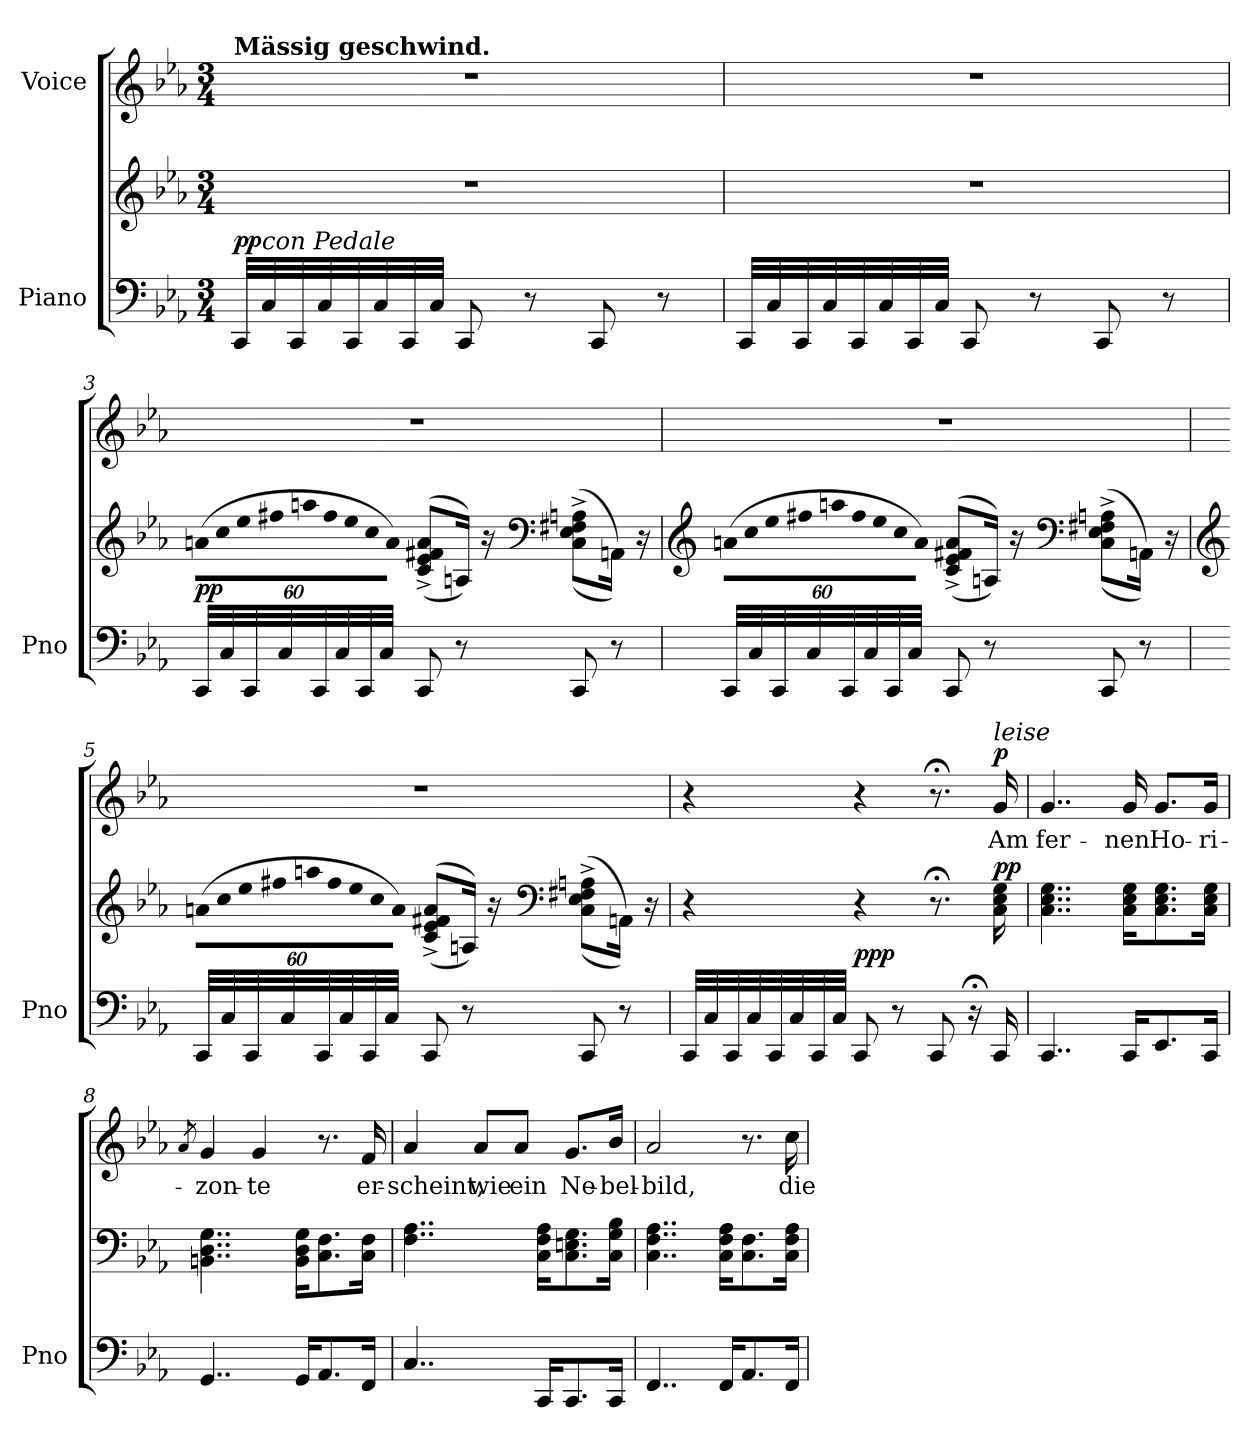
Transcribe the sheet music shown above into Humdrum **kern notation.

**kern	**kern	**dynam	**kern	**text	**dynam
*part2	*part2	*part2	*part1	*part1	*part1
*staff3	*staff2	*staff2/3	*staff1	*staff1	*staff1
*I"Piano	*	*	*I"Voice	*	*
*I'Pno	*	*	*	*	*
*clefF4	*clefG2	*	*clefG2	*	*
*k[b-e-a-]	*k[b-e-a-]	*	*k[b-e-a-]	*	*
*M3/4	*M3/4	*	*M3/4	*	*
=1	=1	=1	=1	=1	=1
!	!	!	!LO:TX:a:B:t=Mässig geschwind.	!	!
!	!	!LO:DY:a=2	!	!	!
32CC/LLL	2.r	pp	2.r	.	.
!LO:TX:a:i:t=con Pedale	!	!	!	!	!
32C/	.	.	.	.	.
32CC/	.	.	.	.	.
32C/	.	.	.	.	.
32CC/	.	.	.	.	.
32C/	.	.	.	.	.
32CC/	.	.	.	.	.
32C/JJJ	.	.	.	.	.
8CC/	.	.	.	.	.
8r	.	.	.	.	.
8CC/	.	.	.	.	.
8r	.	.	.	.	.
=2	=2	=2	=2	=2	=2
32CC/LLL	2.r	.	2.r	.	.
32C/	.	.	.	.	.
32CC/	.	.	.	.	.
32C/	.	.	.	.	.
32CC/	.	.	.	.	.
32C/	.	.	.	.	.
32CC/	.	.	.	.	.
32C/JJJ	.	.	.	.	.
8CC/	.	.	.	.	.
8r	.	.	.	.	.
8CC/	.	.	.	.	.
8r	.	.	.	.	.
=3	=3	=3	=3	=3	=3
*	*Xbrackettup	*	*	*	*
!	!LO:N:vis=32	!LO:DY:a=2	!	!	!
32CC/LLL	(1920%53an\LLL	pp	2.r	.	.
!	!LO:N:vis=32	!	!	!	!
.	1920%53cc\	.	.	.	.
32C/	.	.	.	.	.
!	!LO:N:vis=32	!	!	!	!
.	1920%53ee-\	.	.	.	.
32CC/	.	.	.	.	.
!	!LO:N:vis=32	!	!	!	!
.	1920%53ff#X\	.	.	.	.
32C/	.	.	.	.	.
!	!LO:N:vis=32	!	!	!	!
.	1920%53aan\	.	.	.	.
32CC/	.	.	.	.	.
!	!LO:N:vis=32	!	!	!	!
.	1920%53ff#\	.	.	.	.
32C/	.	.	.	.	.
!	!LO:N:vis=32	!	!	!	!
.	1920%53ee-\	.	.	.	.
32CC/	.	.	.	.	.
!	!LO:N:vis=32	!	!	!	!
.	1920%53cc\	.	.	.	.
32C/JJJ	.	.	.	.	.
!	!LO:N:vis=32	!	!	!	!
.	1920%53a\JJJ)	.	.	.	.
.	640ryy	.	.	.	.
8CC/	((8c/^ 8e-/^ 8f#X/^ 8a/^L	.	.	.	.
8r	16An/Jk))	.	.	.	.
.	16r	.	.	.	.
*	*clefF4	*	*	*	*
8CC/	((8C\^ 8E-\^ 8F#X\^ 8An\^L	.	.	.	.
8r	16AAn\Jk))	.	.	.	.
.	16r	.	.	.	.
!!LO:LB:g=z
=4	=4	=4	=4	=4	=4
*	*clefG2	*	*	*	*
!	!LO:N:vis=32	!	!	!	!
32CC/LLL	(1920%53an\LLL	.	2.r	.	.
!	!LO:N:vis=32	!	!	!	!
.	1920%53cc\	.	.	.	.
32C/	.	.	.	.	.
!	!LO:N:vis=32	!	!	!	!
.	1920%53ee-\	.	.	.	.
32CC/	.	.	.	.	.
!	!LO:N:vis=32	!	!	!	!
.	1920%53ff#X\	.	.	.	.
32C/	.	.	.	.	.
!	!LO:N:vis=32	!	!	!	!
.	1920%53aan\	.	.	.	.
32CC/	.	.	.	.	.
!	!LO:N:vis=32	!	!	!	!
.	1920%53ff#\	.	.	.	.
32C/	.	.	.	.	.
!	!LO:N:vis=32	!	!	!	!
.	1920%53ee-\	.	.	.	.
32CC/	.	.	.	.	.
!	!LO:N:vis=32	!	!	!	!
.	1920%53cc\	.	.	.	.
32C/JJJ	.	.	.	.	.
!	!LO:N:vis=32	!	!	!	!
.	1920%53a\JJJ)	.	.	.	.
.	640ryy	.	.	.	.
8CC/	((8c/^ 8e-/^ 8f#X/^ 8a/^L	.	.	.	.
8r	16An/Jk))	.	.	.	.
.	16r	.	.	.	.
*	*clefF4	*	*	*	*
8CC/	((8C\^ 8E-\^ 8F#X\^ 8An\^L	.	.	.	.
8r	16AAn\Jk))	.	.	.	.
.	16r	.	.	.	.
=5	=5	=5	=5	=5	=5
*	*clefG2	*	*	*	*
!	!LO:N:vis=32	!	!	!	!
32CC/LLL	(1920%53an\LLL	.	2.r	.	.
!	!LO:N:vis=32	!	!	!	!
.	1920%53cc\	.	.	.	.
32C/	.	.	.	.	.
!	!LO:N:vis=32	!	!	!	!
.	1920%53ee-\	.	.	.	.
32CC/	.	.	.	.	.
!	!LO:N:vis=32	!	!	!	!
.	1920%53ff#X\	.	.	.	.
32C/	.	.	.	.	.
!	!LO:N:vis=32	!	!	!	!
.	1920%53aan\	.	.	.	.
32CC/	.	.	.	.	.
!	!LO:N:vis=32	!	!	!	!
.	1920%53ff#\	.	.	.	.
32C/	.	.	.	.	.
!	!LO:N:vis=32	!	!	!	!
.	1920%53ee-\	.	.	.	.
32CC/	.	.	.	.	.
!	!LO:N:vis=32	!	!	!	!
.	1920%53cc\	.	.	.	.
32C/JJJ	.	.	.	.	.
!	!LO:N:vis=32	!	!	!	!
.	1920%53a\JJJ)	.	.	.	.
.	640ryy	.	.	.	.
8CC/	((8c/^ 8e-/^ 8f#X/^ 8a/^L	.	.	.	.
8r	16An/Jk))	.	.	.	.
.	16r	.	.	.	.
*	*clefF4	*	*	*	*
8CC/	((8C\^ 8E-\^ 8F#X\^ 8An\^L	.	.	.	.
8r	16AAn\Jk))	.	.	.	.
.	16r	.	.	.	.
=6	=6	=6	=6	=6	=6
32CC/LLL	4r	.	4r	.	.
32C/	.	.	.	.	.
32CC/	.	.	.	.	.
32C/	.	.	.	.	.
32CC/	.	.	.	.	.
32C/	.	.	.	.	.
32CC/	.	.	.	.	.
32C/JJJ	.	.	.	.	.
!	!	!LO:DY:a=2	!	!	!
8CC/	4r	ppp	4r	.	.
8r	.	.	.	.	.
8CC/	8.r;<	.	8.r;<	.	.
16r;<	.	.	.	.	.
*	*	*	*MM45	*	*
!	!	!	!LO:TX:a:i:t=leise	!	!
!	!	!LO:DY:a	!	!LO:LY:b	!LO:DY:a
16CC/	16C\ 16E-\ 16G\	pp	16g/	Am	p
!!LO:LB:g=z
=7	=7	=7	=7	=7	=7
!	!	!	!	!LO:LY:b	!
4..CC/	4..C\ 4..E-\ 4..G\	.	4..g/	fer-	.
!	!	!	!	!LO:LY:b	!
16CC/KL	16C\ 16E-\ 16G\KL	.	16g/	-nen	.
!	!	!	!	!LO:LY:b	!
8.EE-/	8.C\ 8.E-\ 8.G\	.	8.g/L	Ho-	.
!	!	!	!	!LO:LY:b	!
16CC/Jk	16C\ 16E-\ 16G\Jk	.	16g/Jk	-ri-	.
=8	=8	=8	=8	=8	=8
.	.	.	8qa-/	.	.
!	!	!	!	!LO:LY:b	!
4..GG/	4..BBn\ 4..D\ 4..G\	.	4g/	-zon-	.
!	!	!	!	!LO:LY:b	!
.	.	.	4g/	te	.
16GG/KL	16BB\ 16D\ 16G\KL	.	.	.	.
8.AA-/	8.C\ 8.F\	.	8.r	.	.
!	!	!	!	!LO:LY:b	!
16FF/Jk	16C\ 16F\Jk	.	16f/	er-	.
=9	=9	=9	=9	=9	=9
!	!	!	!	!LO:LY:b	!
4..C/	4..F\ 4..A-\	.	4a-/	-scheint,	.
!	!	!	!	!LO:LY:b	!
.	.	.	8a-/L	wie	.
!	!	!	!	!LO:LY:b	!
.	.	.	8a-/J	ein	.
16CC/KL	16C\ 16F\ 16A-\KL	.	.	.	.
!	!	!	!	!LO:LY:b	!
8.CC/	8.C\ 8.En\ 8.G\	.	8.g/L	Ne-	.
!	!	!	!	!LO:LY:b	!
16CC/Jk	16C\ 16G\ 16B-\Jk	.	16b-/Jk	-bel-	.
=10	=10	=10	=10	=10	=10
!	!	!	!	!LO:LY:b	!
4..FF/	4..C\ 4..F\ 4..A-\	.	2a-/	-bild,	.
16FF/KL	16C\ 16F\ 16A-\KL	.	.	.	.
8.AA-/	8.C\ 8.F\	.	8.r	.	.
*	*	*	*MM40	*	*
!	!	!	!	!LO:LY:b	!
16FF/Jk	16C\ 16F\ 16A-\Jk	.	16cc\	die	.
=	=	=	=	=	=
*-	*-	*-	*-	*-	*-
